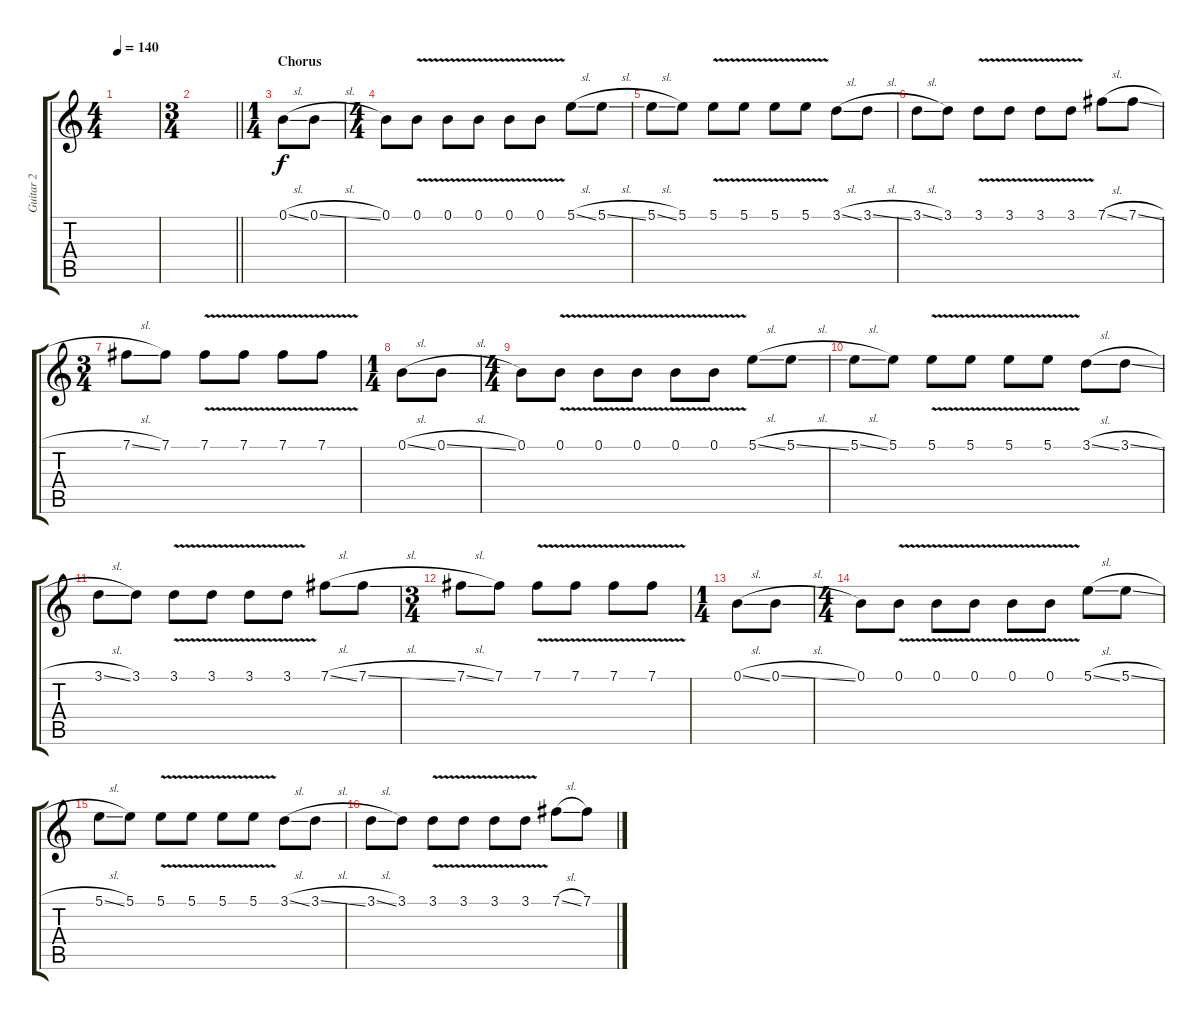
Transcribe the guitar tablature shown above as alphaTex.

\track ("Guitar 2" "Guitar 2") {instrument distortionguitar}
\staff {score tabs}
\tuning (B3 Ab3 E3 B2 Gb2 B1) {hide}
\ts (4 4)
\tempo 140
\clef g2
\ks c
|
\ts (3 4)
\barLineRight lightlight
|
\ts (1 4)
\section ("" "Chorus")
0.1{be (hold 0 0 60 0) sl}.8 0.1{sl}.8 |
\ts (4 4)
0.1.8 0.1{v}.8 0.1{v}.8 0.1{v}.8 0.1{v}.8 0.1{v}.8 5.1{sl}.8 5.1{sl}.8 |
5.1{sl}.8 5.1.8 5.1{v}.8 5.1{v}.8 5.1{v}.8 5.1{v}.8 3.1{sl}.8 3.1{sl}.8 |
3.1{sl}.8 3.1.8 3.1{v}.8 3.1{v}.8 3.1{v}.8 3.1{v}.8 7.1{sl}.8 7.1{sl}.8 |
\ts (3 4)
7.1{sl}.8 7.1.8 7.1{v}.8 7.1{v}.8 7.1{v}.8 7.1{v}.8 |
\ts (1 4)
0.1{be (hold 0 0 60 0) sl}.8 0.1{sl}.8 |
\ts (4 4)
0.1.8 0.1{v}.8 0.1{v}.8 0.1{v}.8 0.1{v}.8 0.1{v}.8 5.1{sl}.8 5.1{sl}.8 |
5.1{sl}.8 5.1.8 5.1{v}.8 5.1{v}.8 5.1{v}.8 5.1{v}.8 3.1{sl}.8 3.1{sl}.8 |
3.1{sl}.8 3.1.8 3.1{v}.8 3.1{v}.8 3.1{v}.8 3.1{v}.8 7.1{sl}.8 7.1{sl}.8 |
\ts (3 4)
7.1{sl}.8 7.1.8 7.1{v}.8 7.1{v}.8 7.1{v}.8 7.1{v}.8 |
\ts (1 4)
0.1{be (hold 0 0 60 0) sl}.8 0.1{sl}.8 |
\ts (4 4)
0.1.8 0.1{v}.8 0.1{v}.8 0.1{v}.8 0.1{v}.8 0.1{v}.8 5.1{sl}.8 5.1{sl}.8 |
5.1{sl}.8 5.1.8 5.1{v}.8 5.1{v}.8 5.1{v}.8 5.1{v}.8 3.1{sl}.8 3.1{sl}.8 |
3.1{sl}.8 3.1.8 3.1{v}.8 3.1{v}.8 3.1{v}.8 3.1{v}.8 7.1{sl}.8 7.1{sl}.8
